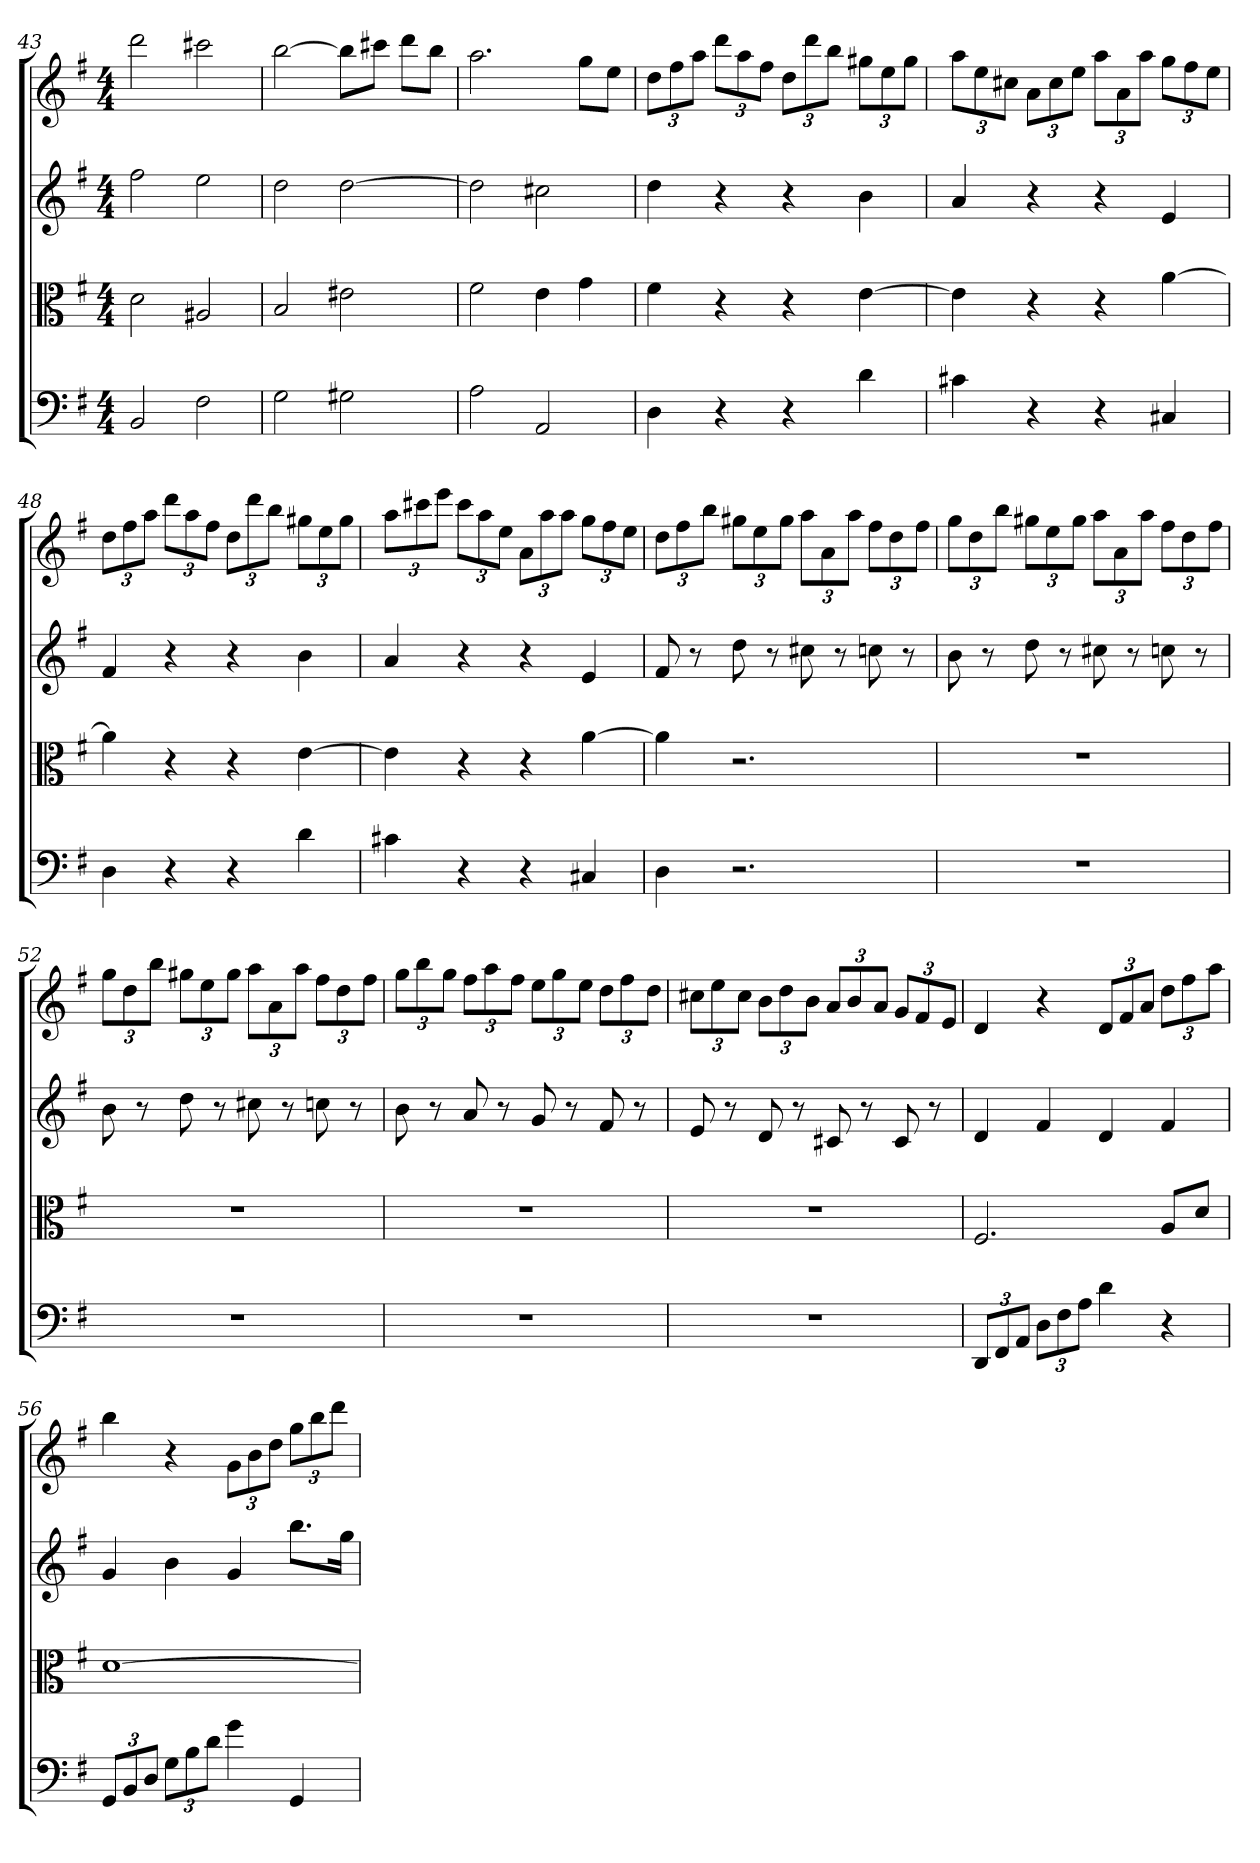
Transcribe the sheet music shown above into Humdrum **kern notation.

**kern	**kern	**kern	**kern
*part4	*part3	*part2	*part1
*staff4	*staff3	*staff2	*staff1
*clefF4	*clefC3	*	*
*k[f#]	*k[f#]	*k[f#]	*k[f#]
*G:	*G:	*G:	*G:
*M4/4	*M4/4	*M4/4	*M4/4
=43	=43	=43	=43
2BB	2d	2ff#	2ddd
2F#	2A#X	2ee	2ccc#X
=44	=44	=44	=44
2G	2B	2dd	[2bb
2G#X	2e#X	[2dd	8bbL]
.	.	.	8ccc#XJ
.	.	.	8dddL
.	.	.	8bbJ
=45	=45	=45	=45
2A	2f#	2dd]	2.aa
2AA	4e	2cc#X	.
.	4g	.	8ggL
.	.	.	8eeJ
=46	=46	=46	=46
4D	4f#	4dd	12ddL
.	.	.	12ff#
.	.	.	12aaJ
4r	4r	4r	12dddL
.	.	.	12aa
.	.	.	12ff#J
4r	4r	4r	12ddL
.	.	.	12ddd
.	.	.	12bbJ
4d	[4e	4b	12gg#XL
.	.	.	12ee
.	.	.	12gg#J
=47	=47	=47	=47
4c#X	4e]	4a	12aaL
.	.	.	12ee
.	.	.	12cc#XJ
4r	4r	4r	12aL
.	.	.	12cc#
.	.	.	12eeJ
4r	4r	4r	12aaL
.	.	.	12a
.	.	.	12aaJ
4C#X	[4a	4e	12ggL
.	.	.	12ff#
.	.	.	12eeJ
=48	=48	=48	=48
4D	4a]	4f#	12ddL
.	.	.	12ff#
.	.	.	12aaJ
4r	4r	4r	12dddL
.	.	.	12aa
.	.	.	12ff#J
4r	4r	4r	12ddL
.	.	.	12ddd
.	.	.	12bbJ
4d	[4e	4b	12gg#XL
.	.	.	12ee
.	.	.	12gg#J
=49	=49	=49	=49
4c#X	4e]	4a	12aaL
.	.	.	12ccc#X
.	.	.	12eeeJ
4r	4r	4r	12ccc#L
.	.	.	12aa
.	.	.	12eeJ
4r	4r	4r	12aL
.	.	.	12aa
.	.	.	12aaJ
4C#X	[4a	4e	12ggL
.	.	.	12ff#
.	.	.	12eeJ
=50	=50	=50	=50
4D	4a]	8f#	12ddL
.	.	.	12ff#
.	.	8r	.
.	.	.	12bbJ
2.r	2.r	8dd	12gg#XL
.	.	.	12ee
.	.	8r	.
.	.	.	12gg#J
.	.	8cc#X	12aaL
.	.	.	12a
.	.	8r	.
.	.	.	12aaJ
.	.	8ccn	12ff#L
.	.	.	12dd
.	.	8r	.
.	.	.	12ff#J
=51	=51	=51	=51
1r	1r	8b	12ggL
.	.	.	12dd
.	.	8r	.
.	.	.	12bbJ
.	.	8dd	12gg#XL
.	.	.	12ee
.	.	8r	.
.	.	.	12gg#J
.	.	8cc#X	12aaL
.	.	.	12a
.	.	8r	.
.	.	.	12aaJ
.	.	8ccn	12ff#L
.	.	.	12dd
.	.	8r	.
.	.	.	12ff#J
=52	=52	=52	=52
1r	1r	8b	12ggL
.	.	.	12dd
.	.	8r	.
.	.	.	12bbJ
.	.	8dd	12gg#XL
.	.	.	12ee
.	.	8r	.
.	.	.	12gg#J
.	.	8cc#X	12aaL
.	.	.	12a
.	.	8r	.
.	.	.	12aaJ
.	.	8ccn	12ff#L
.	.	.	12dd
.	.	8r	.
.	.	.	12ff#J
=53	=53	=53	=53
1r	1r	8b	12ggL
.	.	.	12bb
.	.	8r	.
.	.	.	12ggJ
.	.	8a	12ff#L
.	.	.	12aa
.	.	8r	.
.	.	.	12ff#J
.	.	8g	12eeL
.	.	.	12gg
.	.	8r	.
.	.	.	12eeJ
.	.	8f#	12ddL
.	.	.	12ff#
.	.	8r	.
.	.	.	12ddJ
=54	=54	=54	=54
1r	1r	8e	12cc#XL
.	.	.	12ee
.	.	8r	.
.	.	.	12cc#J
.	.	8d	12bL
.	.	.	12dd
.	.	8r	.
.	.	.	12bJ
.	.	8c#X	12aL
.	.	.	12b
.	.	8r	.
.	.	.	12aJ
.	.	8c#	12gL
.	.	.	12f#
.	.	8r	.
.	.	.	12eJ
=55	=55	=55	=55
12DD/L	2.F#	4d	4d
12FF#/	.	.	.
12AA/J	.	.	.
12D\L	.	4f#	4r
12F#\	.	.	.
12A\J	.	.	.
4d	.	4d	12dL
.	.	.	12f#
.	.	.	12aJ
4r	8A/L	4f#	12ddL
.	.	.	12ff#
.	8d/J	.	.
.	.	.	12aaJ
=56	=56	=56	=56
12GG/L	[1d	4g	4bb
12BB/	.	.	.
12D/J	.	.	.
12G\L	.	4b	4r
12B\	.	.	.
12d\J	.	.	.
4g	.	4g	12gL
.	.	.	12b
.	.	.	12ddJ
4GG	.	8.bbL	12ggL
.	.	.	12bb
.	.	.	12dddJ
.	.	16ggJk	.
=	=	=	=
*-	*-	*-	*-
